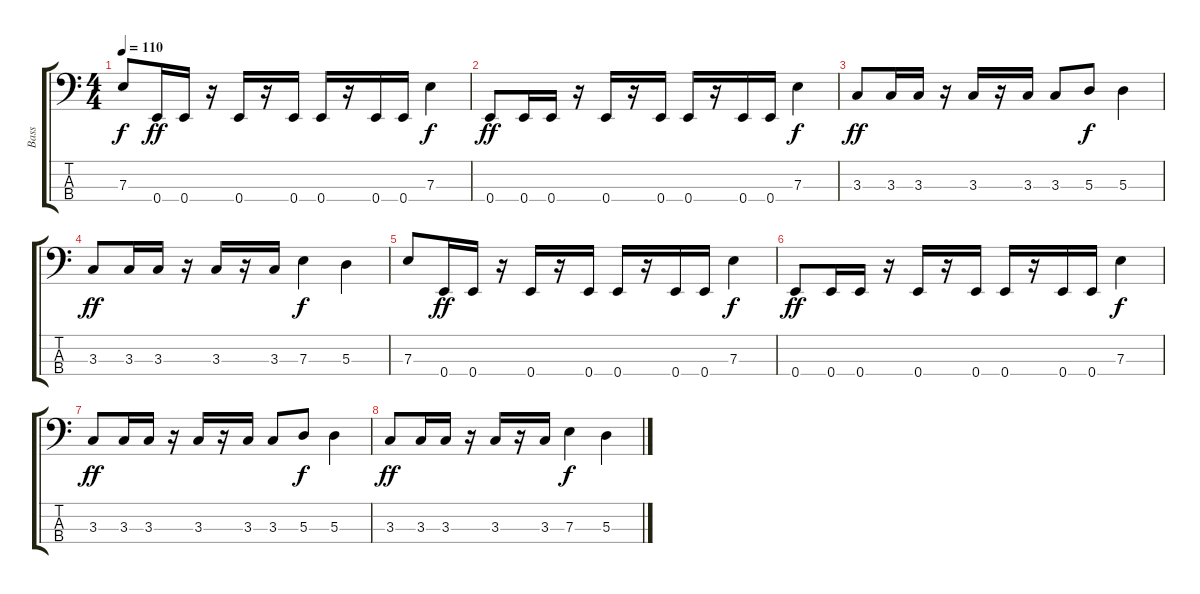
\track ("Bass" "Bass") {instrument electricbasspick}
\staff {score tabs}
\tuning (G2 D2 A1 E1) {hide}
\ts (4 4)
\tempo 110
\clef f4
\ks c
7.3.8{dy f} 0.4.16{dy ff} 0.4.16 r.16 0.4.16 r.16 0.4.16 0.4.16 r.16 0.4.16 0.4.16 7.3.4{dy f} |
0.4.8{dy ff} 0.4.16 0.4.16 r.16 0.4.16 r.16 0.4.16 0.4.16 r.16 0.4.16 0.4.16 7.3.4{dy f} |
3.3.8{dy ff volume 10} 3.3.16 3.3.16 r.16 3.3.16 r.16 3.3.16 3.3.8 5.3.8{dy f} 5.3.4 |
3.3.8{dy ff} 3.3.16 3.3.16 r.16 3.3.16 r.16 3.3.16 7.3.4{dy f} 5.3.4 |
7.3.8{volume 6} 0.4.16{dy ff} 0.4.16 r.16 0.4.16 r.16 0.4.16 0.4.16 r.16 0.4.16 0.4.16 7.3.4{dy f} |
0.4.8{dy ff} 0.4.16 0.4.16 r.16 0.4.16 r.16 0.4.16 0.4.16 r.16 0.4.16 0.4.16 7.3.4{dy f} |
3.3.8{dy ff volume 0} 3.3.16 3.3.16 r.16 3.3.16 r.16 3.3.16 3.3.8 5.3.8{dy f} 5.3.4 |
3.3.8{dy ff} 3.3.16 3.3.16 r.16 3.3.16 r.16 3.3.16 7.3.4{dy f} 5.3.4
